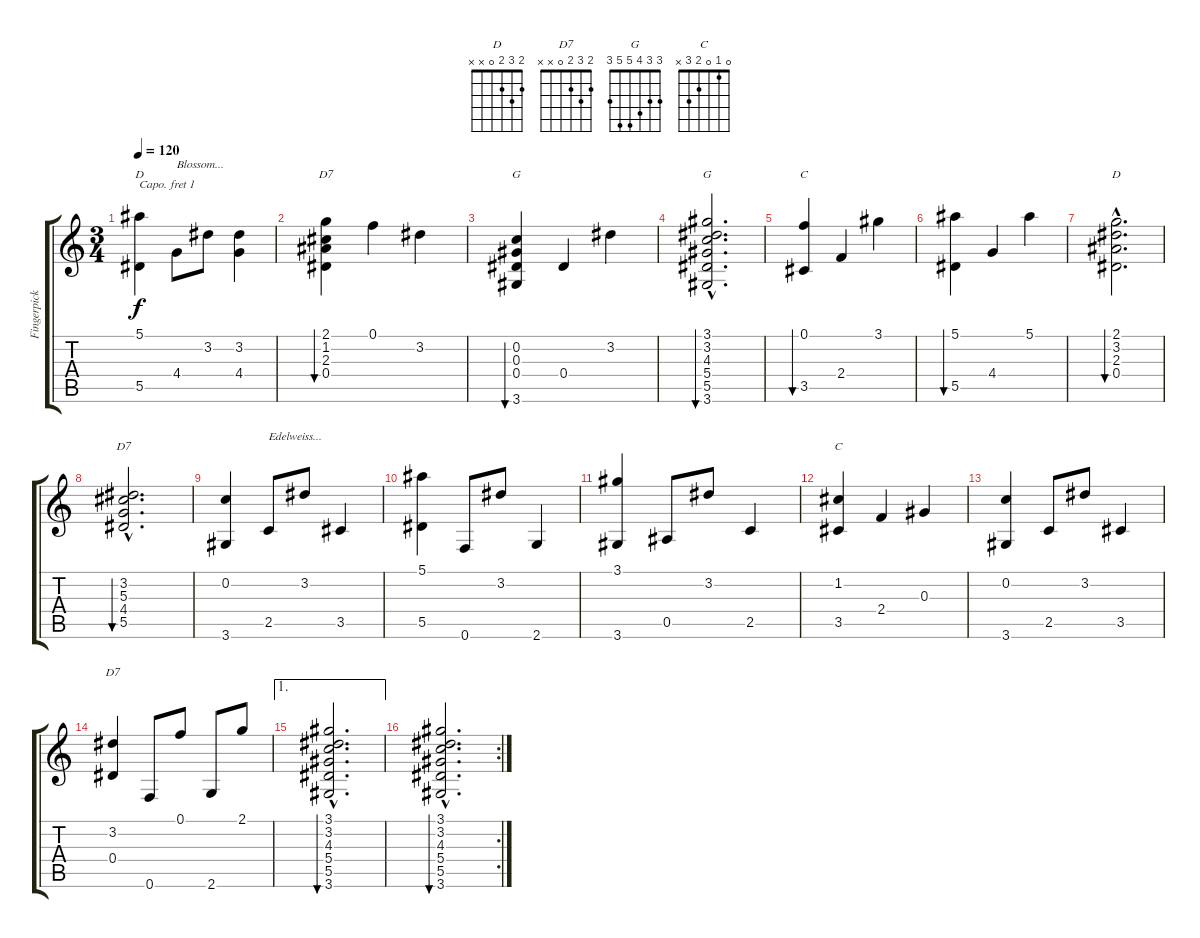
\track ("Fingerpicked guitar" "Fingerpick") {instrument acousticguitarnylon}
\staff {score tabs}
\capo 1
\tuning (E4 B3 G3 D3 A2 E2) {hide}
\chord ("D" 5 3 x 4 5 x) {firstfret 3}
\chord ("D7" 2 1 2 0 x x)
\chord ("G" 3 0 0 0 2 3)
\chord ("G" 3 3 4 5 5 3)
\chord ("C" 3 1 0 2 3 x)
\chord ("D" 2 3 2 0 x x)
\chord ("D7" x 3 5 4 5 x)
\chord ("C" 0 1 0 2 3 x)
\chord ("D7" 2 3 2 0 x x)
\ts (3 4)
\tempo 120
\clef g2
\ks c
(5.1 5.5).4{ch "D" dy f} 4.4.8{txt "Blossom..."} 3.2.8 (3.2 4.4).4 |
(2.1 1.2 2.3 0.4).4{bu 120 ch "D7"} 0.1.4 3.2.4 |
(0.2 0.3 0.4 3.6).4{bu 120 ch "G"} 0.4.4 3.2.4 |
(3.1{hac} 3.2{hac} 4.3{hac} 5.4{hac} 5.5{hac} 3.6{hac}).2{d bu 120 ch "G"} |
(0.1 3.5).4{bu 120 ch "C"} 2.4.4 3.1.4 |
(5.1 5.5).4{bu 120} 4.4.4 5.1.4 |
(2.1{hac} 3.2{hac} 2.3{hac} 0.4{hac}).2{d bu 120 ch "D"} |
(3.2{hac} 5.3{hac} 4.4{hac} 5.5{hac}).2{d bu 120 ch "D7"} |
(0.2 3.6).4 2.5.8{txt "Edelweiss..."} 3.2.8 3.5.4 |
(5.1 5.5).4 0.6.8 3.2.8 2.6.4 |
(3.1 3.6).4 0.5.8 3.2.8 2.5.4 |
(1.2 3.5).4{ch "C"} 2.4.4 0.3.4 |
(0.2 3.6).4 2.5.8 3.2.8 3.5.4 |
(3.2 0.4).4{ch "D7"} 0.6.8 0.1.8 2.6.8 2.1.8 |
\ae 1
(3.1{hac} 3.2{hac} 4.3{hac} 5.4{hac} 5.5{hac} 3.6{hac}).2{d bu 120} |
\rc 2
(3.1{hac} 3.2{hac} 4.3{hac} 5.4{hac} 5.5{hac} 3.6{hac}).2{d bu 120}
